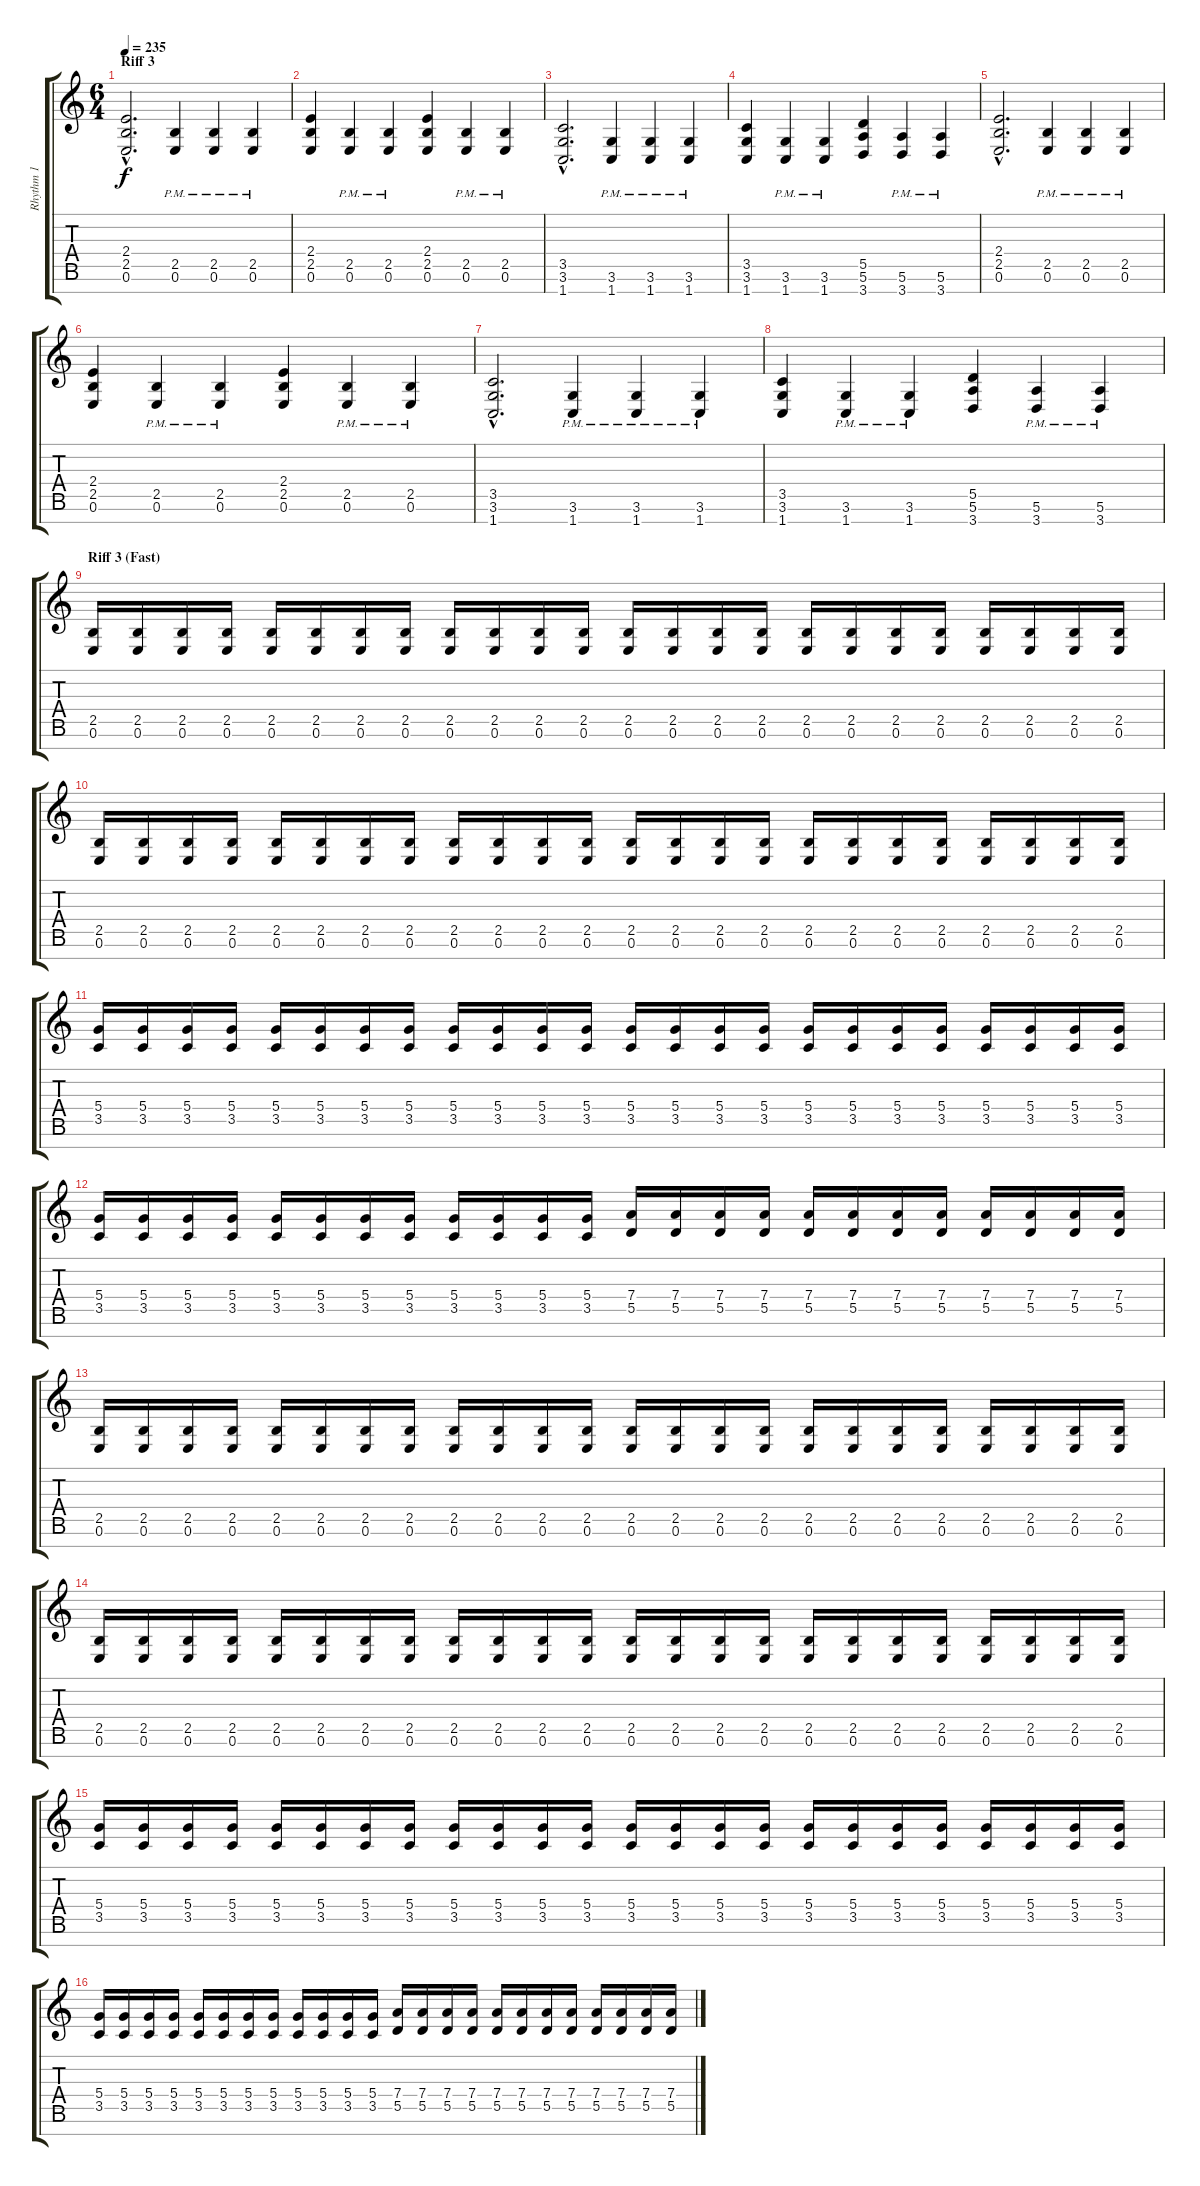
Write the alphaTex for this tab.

\track ("Rhythm 1" "Rhythm 1") {instrument distortionguitar}
\staff {score tabs}
\tuning (E4 B3 G3 D3 A2 E2 B1) {hide}
\ts (6 4)
\section ("" "Riff 3")
\tempo 235
\clef g2
\ks c
(2.4{hac} 2.5{hac} 0.6{hac}).2{d dy f} (2.5{pm} 0.6{pm}).4 (2.5{pm} 0.6{pm}).4 (2.5{pm} 0.6{pm}).4 |
(2.4 2.5 0.6).4 (2.5{pm} 0.6{pm}).4 (2.5{pm} 0.6{pm}).4 (2.4 2.5 0.6).4 (2.5{pm} 0.6{pm}).4 (2.5{pm} 0.6{pm}).4 |
(3.5{hac} 3.6{hac} 1.7{hac}).2{d} (3.6{pm} 1.7{pm}).4 (3.6{pm} 1.7{pm}).4 (3.6{pm} 1.7{pm}).4 |
(3.5 3.6 1.7).4 (3.6{pm} 1.7{pm}).4 (3.6{pm} 1.7{pm}).4 (5.5 5.6 3.7).4 (5.6{pm} 3.7{pm}).4 (5.6{pm} 3.7{pm}).4 |
(2.4{hac} 2.5{hac} 0.6{hac}).2{d} (2.5{pm} 0.6{pm}).4 (2.5{pm} 0.6{pm}).4 (2.5{pm} 0.6{pm}).4 |
(2.4 2.5 0.6).4 (2.5{pm} 0.6{pm}).4 (2.5{pm} 0.6{pm}).4 (2.4 2.5 0.6).4 (2.5{pm} 0.6{pm}).4 (2.5{pm} 0.6{pm}).4 |
(3.5{hac} 3.6{hac} 1.7{hac}).2{d} (3.6{pm} 1.7{pm}).4 (3.6{pm} 1.7{pm}).4 (3.6{pm} 1.7{pm}).4 |
(3.5 3.6 1.7).4 (3.6{pm} 1.7{pm}).4 (3.6{pm} 1.7{pm}).4 (5.5 5.6 3.7).4 (5.6{pm} 3.7{pm}).4 (5.6{pm} 3.7{pm}).4 |
\section ("" "Riff 3 (Fast)")
(2.5 0.6).16 (2.5 0.6).16 (2.5 0.6).16 (2.5 0.6).16 (2.5 0.6).16 (2.5 0.6).16 (2.5 0.6).16 (2.5 0.6).16 (2.5 0.6).16 (2.5 0.6).16 (2.5 0.6).16 (2.5 0.6).16 (2.5 0.6).16 (2.5 0.6).16 (2.5 0.6).16 (2.5 0.6).16 (2.5 0.6).16 (2.5 0.6).16 (2.5 0.6).16 (2.5 0.6).16 (2.5 0.6).16 (2.5 0.6).16 (2.5 0.6).16 (2.5 0.6).16 |
(2.5 0.6).16 (2.5 0.6).16 (2.5 0.6).16 (2.5 0.6).16 (2.5 0.6).16 (2.5 0.6).16 (2.5 0.6).16 (2.5 0.6).16 (2.5 0.6).16 (2.5 0.6).16 (2.5 0.6).16 (2.5 0.6).16 (2.5 0.6).16 (2.5 0.6).16 (2.5 0.6).16 (2.5 0.6).16 (2.5 0.6).16 (2.5 0.6).16 (2.5 0.6).16 (2.5 0.6).16 (2.5 0.6).16 (2.5 0.6).16 (2.5 0.6).16 (2.5 0.6).16 |
(5.4 3.5).16 (5.4 3.5).16 (5.4 3.5).16 (5.4 3.5).16 (5.4 3.5).16 (5.4 3.5).16 (5.4 3.5).16 (5.4 3.5).16 (5.4 3.5).16 (5.4 3.5).16 (5.4 3.5).16 (5.4 3.5).16 (5.4 3.5).16 (5.4 3.5).16 (5.4 3.5).16 (5.4 3.5).16 (5.4 3.5).16 (5.4 3.5).16 (5.4 3.5).16 (5.4 3.5).16 (5.4 3.5).16 (5.4 3.5).16 (5.4 3.5).16 (5.4 3.5).16 |
(5.4 3.5).16 (5.4 3.5).16 (5.4 3.5).16 (5.4 3.5).16 (5.4 3.5).16 (5.4 3.5).16 (5.4 3.5).16 (5.4 3.5).16 (5.4 3.5).16 (5.4 3.5).16 (5.4 3.5).16 (5.4 3.5).16 (7.4 5.5).16 (7.4 5.5).16 (7.4 5.5).16 (7.4 5.5).16 (7.4 5.5).16 (7.4 5.5).16 (7.4 5.5).16 (7.4 5.5).16 (7.4 5.5).16 (7.4 5.5).16 (7.4 5.5).16 (7.4 5.5).16 |
(2.5 0.6).16 (2.5 0.6).16 (2.5 0.6).16 (2.5 0.6).16 (2.5 0.6).16 (2.5 0.6).16 (2.5 0.6).16 (2.5 0.6).16 (2.5 0.6).16 (2.5 0.6).16 (2.5 0.6).16 (2.5 0.6).16 (2.5 0.6).16 (2.5 0.6).16 (2.5 0.6).16 (2.5 0.6).16 (2.5 0.6).16 (2.5 0.6).16 (2.5 0.6).16 (2.5 0.6).16 (2.5 0.6).16 (2.5 0.6).16 (2.5 0.6).16 (2.5 0.6).16 |
(2.5 0.6).16 (2.5 0.6).16 (2.5 0.6).16 (2.5 0.6).16 (2.5 0.6).16 (2.5 0.6).16 (2.5 0.6).16 (2.5 0.6).16 (2.5 0.6).16 (2.5 0.6).16 (2.5 0.6).16 (2.5 0.6).16 (2.5 0.6).16 (2.5 0.6).16 (2.5 0.6).16 (2.5 0.6).16 (2.5 0.6).16 (2.5 0.6).16 (2.5 0.6).16 (2.5 0.6).16 (2.5 0.6).16 (2.5 0.6).16 (2.5 0.6).16 (2.5 0.6).16 |
(5.4 3.5).16 (5.4 3.5).16 (5.4 3.5).16 (5.4 3.5).16 (5.4 3.5).16 (5.4 3.5).16 (5.4 3.5).16 (5.4 3.5).16 (5.4 3.5).16 (5.4 3.5).16 (5.4 3.5).16 (5.4 3.5).16 (5.4 3.5).16 (5.4 3.5).16 (5.4 3.5).16 (5.4 3.5).16 (5.4 3.5).16 (5.4 3.5).16 (5.4 3.5).16 (5.4 3.5).16 (5.4 3.5).16 (5.4 3.5).16 (5.4 3.5).16 (5.4 3.5).16 |
(5.4 3.5).16 (5.4 3.5).16 (5.4 3.5).16 (5.4 3.5).16 (5.4 3.5).16 (5.4 3.5).16 (5.4 3.5).16 (5.4 3.5).16 (5.4 3.5).16 (5.4 3.5).16 (5.4 3.5).16 (5.4 3.5).16 (7.4 5.5).16 (7.4 5.5).16 (7.4 5.5).16 (7.4 5.5).16 (7.4 5.5).16 (7.4 5.5).16 (7.4 5.5).16 (7.4 5.5).16 (7.4 5.5).16 (7.4 5.5).16 (7.4 5.5).16 (7.4 5.5).16
